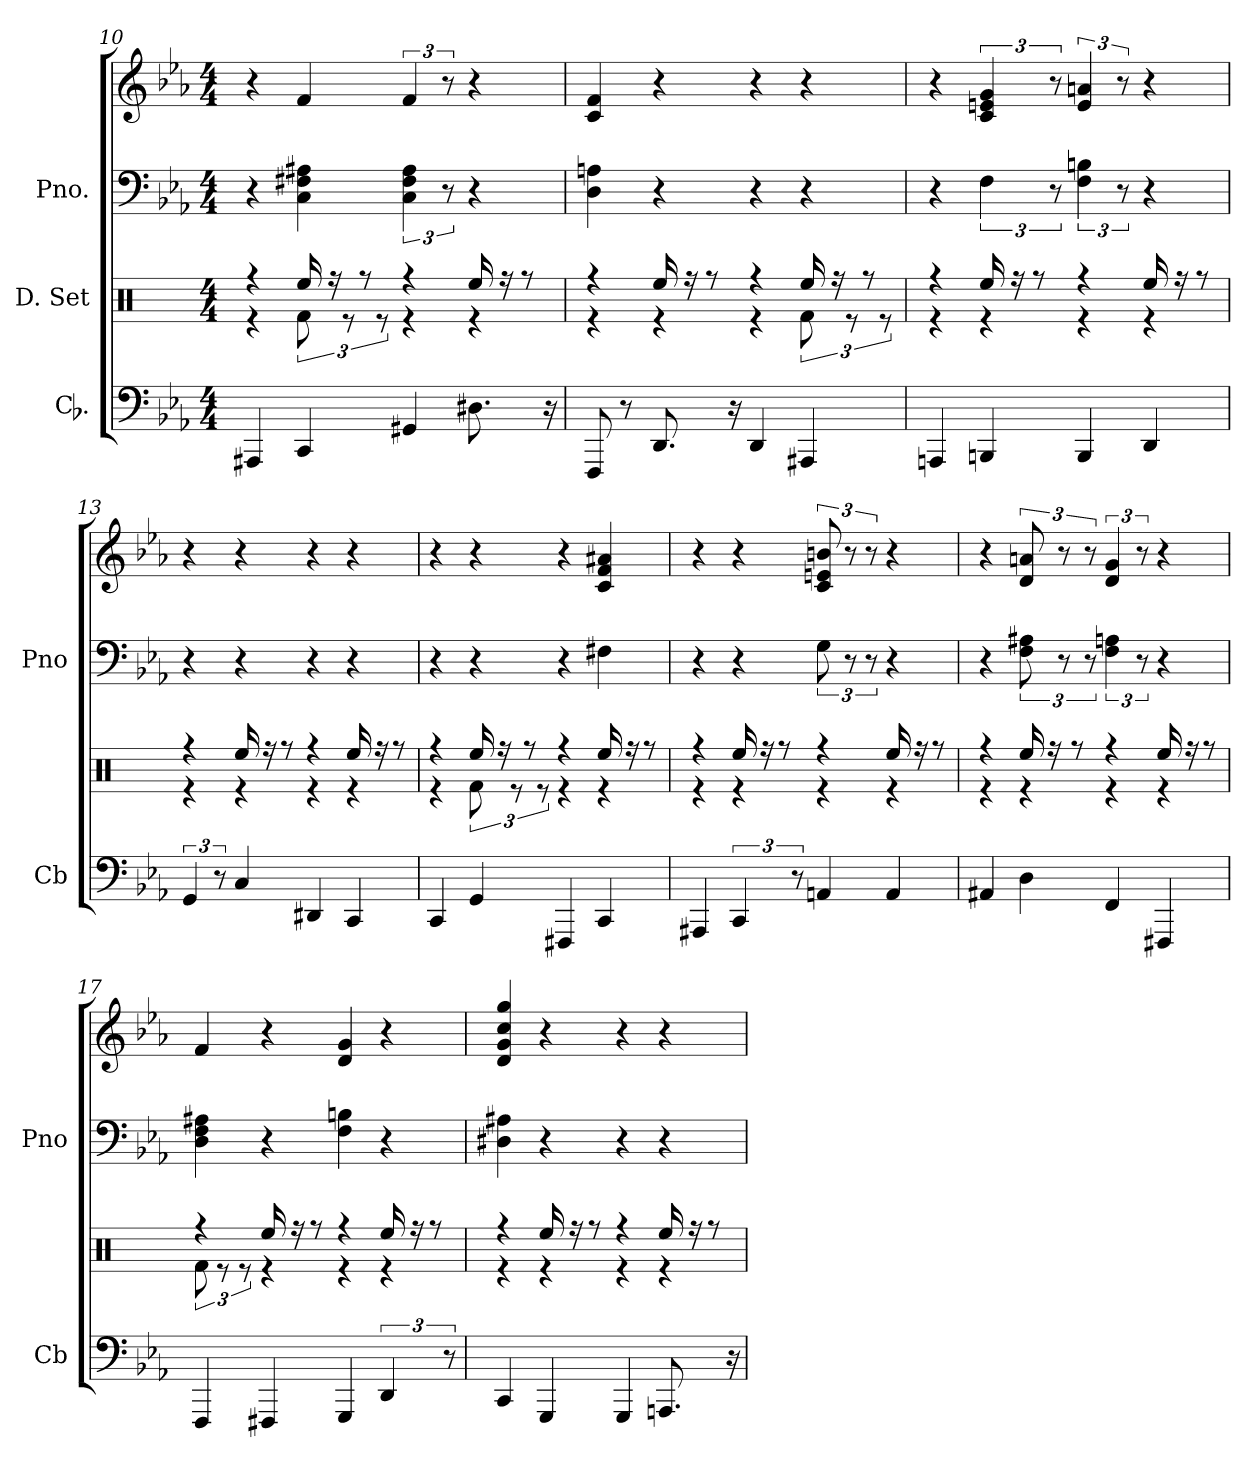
**kern	**kern	**kern	**kern
*part3	*part2	*part1	*part1
*staff4	*staff3	*staff2	*staff1
*I"Cb.	*I"D. Set	*I"Pno.	*
*I'Cb	*	*I'Pno	*
*clefF4	*clefX	*clefF4	*clefG2
*k[b-e-a-]	*k[]	*k[b-e-a-]	*k[b-e-a-]
*M4/4	*M4/4	*M4/4	*M4/4
=10	=10	=10	=10
*	*^	*	*
4AAA#X	4re	4rff	4r	4r
4CC	12Rf\	16Ree/	4C 4F#X 4A#X	4f
.	.	16rff	.	.
.	12re	.	.	.
.	.	8rff	.	.
.	12re	.	.	.
4GG#X	4re	4rff	6C 6F# 6A#	6f
.	.	.	12r	12r
8.D#X	4re	16Ree/	4r	4r
.	.	16rff	.	.
.	.	8rff	.	.
16r	.	.	.	.
=11	=11	=11	=11	=11
8FFF	4re	4rff	4D 4An	4c 4f
8r	.	.	.	.
8.DD	4re	16Ree/	4r	4r
.	.	16rff	.	.
.	.	8rff	.	.
16r	.	.	.	.
4DD	4re	4rff	4r	4r
4AAA#X	12Rf\	16Ree/	4r	4r
.	.	16rff	.	.
.	12re	.	.	.
.	.	8rff	.	.
.	12re	.	.	.
=12	=12	=12	=12	=12
4AAAn	4re	4rff	4r	4r
4BBBn	4re	16Ree/	6F	6c 6en 6g
.	.	16rff	.	.
.	.	8rff	.	.
.	.	.	12r	12r
4BBB	4re	4rff	6F 6Bn	6e 6an
.	.	.	12r	12r
4DD	4re	16Ree/	4r	4r
.	.	16rff	.	.
.	.	8rff	.	.
=13	=13	=13	=13	=13
6GG	4re	4rff	4r	4r
12r	.	.	.	.
4C	4re	16Ree/	4r	4r
.	.	16rff	.	.
.	.	8rff	.	.
4DD#X	4re	4rff	4r	4r
4CC	4re	16Ree/	4r	4r
.	.	16rff	.	.
.	.	8rff	.	.
=14	=14	=14	=14	=14
4CC	4re	4rff	4r	4r
4GG	12Rf\	16Ree/	4r	4r
.	.	16rff	.	.
.	12re	.	.	.
.	.	8rff	.	.
.	12re	.	.	.
4FFF#X	4re	4rff	4r	4r
4CC	4re	16Ree/	4F#X	4c 4f 4a#X
.	.	16rff	.	.
.	.	8rff	.	.
=15	=15	=15	=15	=15
4AAA#X	4re	4rff	4r	4r
6CC	4re	16Ree/	4r	4r
.	.	16rff	.	.
.	.	8rff	.	.
12r	.	.	.	.
4AAn	4re	4rff	12G	12c 12en 12bn
.	.	.	12r	12r
.	.	.	12r	12r
4AA	4re	16Ree/	4r	4r
.	.	16rff	.	.
.	.	8rff	.	.
=16	=16	=16	=16	=16
4AA#X	4re	4rff	4r	4r
4D	4re	16Ree/	12F 12A#X	12d 12an
.	.	16rff	.	.
.	.	.	12r	12r
.	.	8rff	.	.
.	.	.	12r	12r
4FF	4re	4rff	6F 6An	6d 6g
.	.	.	12r	12r
4FFF#X	4re	16Ree/	4r	4r
.	.	16rff	.	.
.	.	8rff	.	.
=17	=17	=17	=17	=17
4FFF	12Rf\	4rff	4D 4F 4A#X	4f
.	12re	.	.	.
.	12re	.	.	.
4FFF#X	4re	16Ree/	4r	4r
.	.	16rff	.	.
.	.	8rff	.	.
4GGG	4re	4rff	4F 4Bn	4d 4g
6DD	4re	16Ree/	4r	4r
.	.	16rff	.	.
.	.	8rff	.	.
12r	.	.	.	.
=18	=18	=18	=18	=18
4CC	4re	4rff	4D#X 4A#X	4d 4g 4cc 4gg
4GGG	4re	16Ree/	4r	4r
.	.	16rff	.	.
.	.	8rff	.	.
4GGG	4re	4rff	4r	4r
8.AAAn	4re	16Ree/	4r	4r
.	.	16rff	.	.
.	.	8rff	.	.
16r	.	.	.	.
*	*v	*v	*	*
=	=	=	=
*-	*-	*-	*-
